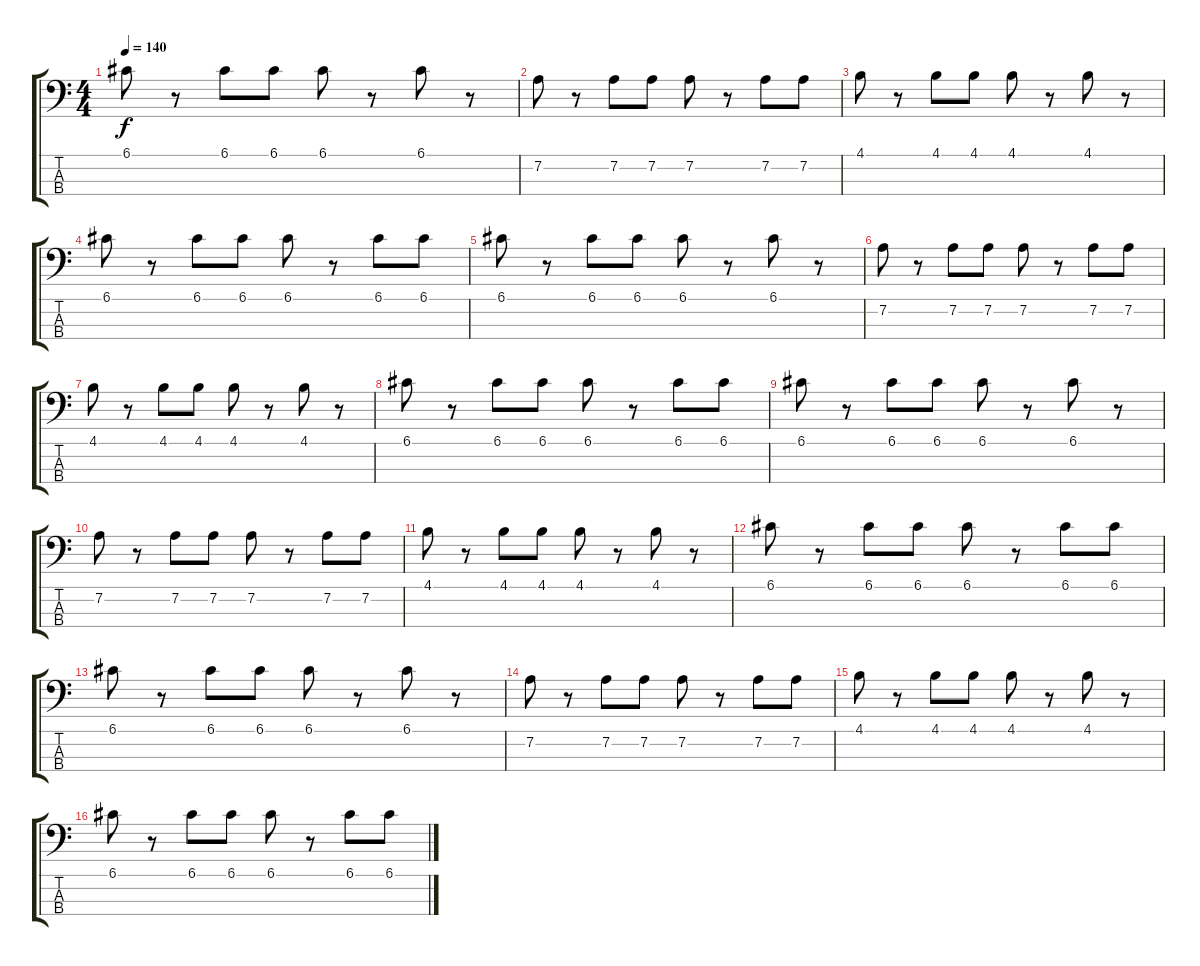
\track "" {instrument electricbassfinger}
\staff {score tabs}
\tuning (G2 D2 A1 E1) {hide}
\ts (4 4)
\tempo 140
\clef f4
\ks c
6.1.8{dy f} r.8 6.1.8 6.1.8 6.1.8 r.8 6.1.8 r.8 |
7.2.8 r.8 7.2.8 7.2.8 7.2.8 r.8 7.2.8 7.2.8 |
4.1.8 r.8 4.1.8 4.1.8 4.1.8 r.8 4.1.8 r.8 |
6.1.8 r.8 6.1.8 6.1.8 6.1.8 r.8 6.1.8 6.1.8 |
6.1.8 r.8 6.1.8 6.1.8 6.1.8 r.8 6.1.8 r.8 |
7.2.8 r.8 7.2.8 7.2.8 7.2.8 r.8 7.2.8 7.2.8 |
4.1.8 r.8 4.1.8 4.1.8 4.1.8 r.8 4.1.8 r.8 |
6.1.8 r.8 6.1.8 6.1.8 6.1.8 r.8 6.1.8 6.1.8 |
6.1.8 r.8 6.1.8 6.1.8 6.1.8 r.8 6.1.8 r.8 |
7.2.8 r.8 7.2.8 7.2.8 7.2.8 r.8 7.2.8 7.2.8 |
4.1.8 r.8 4.1.8 4.1.8 4.1.8 r.8 4.1.8 r.8 |
6.1.8 r.8 6.1.8 6.1.8 6.1.8 r.8 6.1.8 6.1.8 |
6.1.8 r.8 6.1.8 6.1.8 6.1.8 r.8 6.1.8 r.8 |
7.2.8 r.8 7.2.8 7.2.8 7.2.8 r.8 7.2.8 7.2.8 |
4.1.8 r.8 4.1.8 4.1.8 4.1.8 r.8 4.1.8 r.8 |
6.1.8 r.8 6.1.8 6.1.8 6.1.8 r.8 6.1.8 6.1.8
